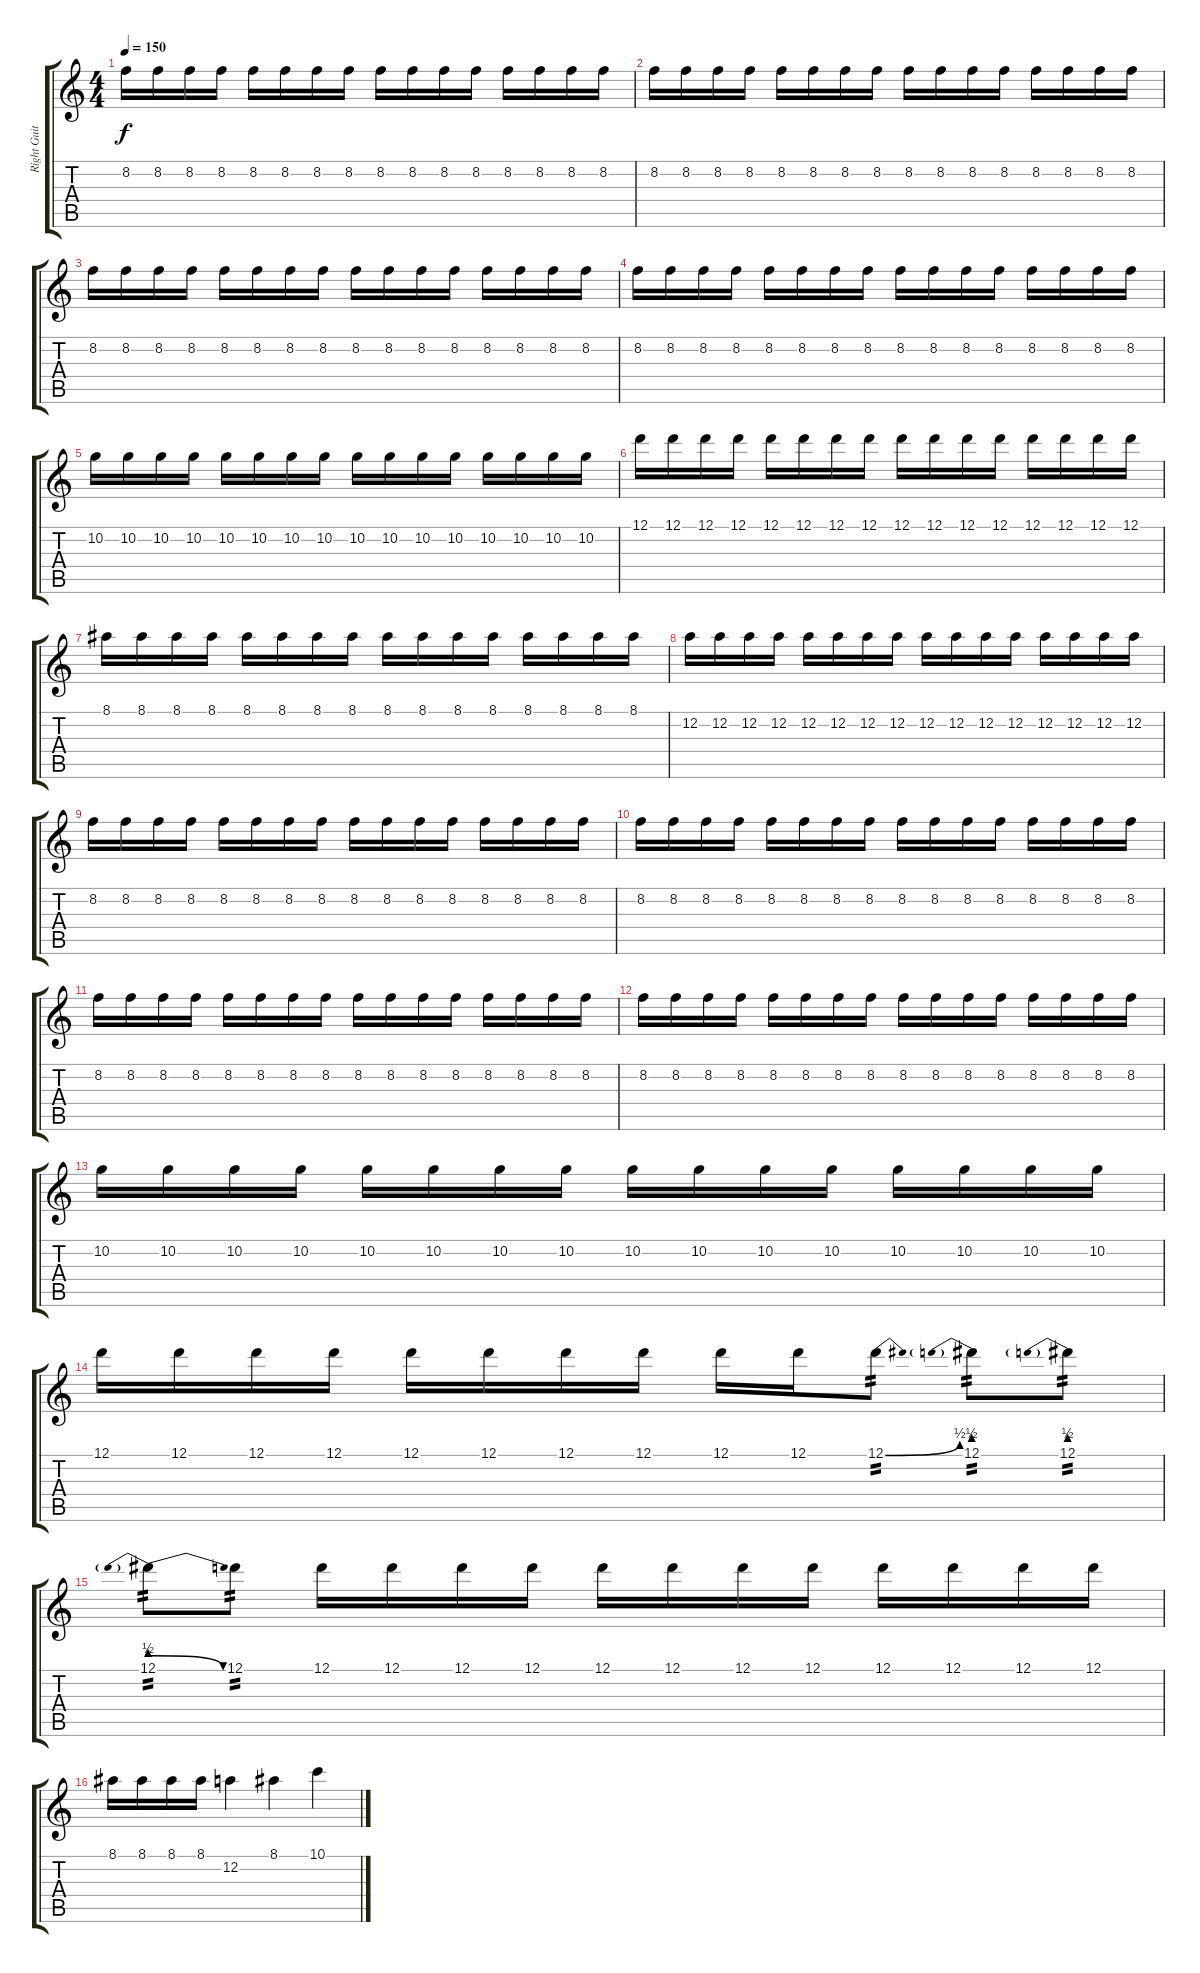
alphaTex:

\track ("Right Guitar" "Right Guit") {instrument distortionguitar}
\staff {score tabs}
\tuning (D4 A3 F3 C3 G2 C2) {hide}
\ts (4 4)
\tempo 150
\clef g2
\ks c
8.2.16{dy f} 8.2.16 8.2.16 8.2.16 8.2.16 8.2.16 8.2.16 8.2.16 8.2.16 8.2.16 8.2.16 8.2.16 8.2.16 8.2.16 8.2.16 8.2.16 |
8.2.16 8.2.16 8.2.16 8.2.16 8.2.16 8.2.16 8.2.16 8.2.16 8.2.16 8.2.16 8.2.16 8.2.16 8.2.16 8.2.16 8.2.16 8.2.16 |
8.2.16 8.2.16 8.2.16 8.2.16 8.2.16 8.2.16 8.2.16 8.2.16 8.2.16 8.2.16 8.2.16 8.2.16 8.2.16 8.2.16 8.2.16 8.2.16 |
8.2.16 8.2.16 8.2.16 8.2.16 8.2.16 8.2.16 8.2.16 8.2.16 8.2.16 8.2.16 8.2.16 8.2.16 8.2.16 8.2.16 8.2.16 8.2.16 |
10.2.16 10.2.16 10.2.16 10.2.16 10.2.16 10.2.16 10.2.16 10.2.16 10.2.16 10.2.16 10.2.16 10.2.16 10.2.16 10.2.16 10.2.16 10.2.16 |
12.1.16 12.1.16 12.1.16 12.1.16 12.1.16 12.1.16 12.1.16 12.1.16 12.1.16 12.1.16 12.1.16 12.1.16 12.1.16 12.1.16 12.1.16 12.1.16 |
8.1.16 8.1.16 8.1.16 8.1.16 8.1.16 8.1.16 8.1.16 8.1.16 8.1.16 8.1.16 8.1.16 8.1.16 8.1.16 8.1.16 8.1.16 8.1.16 |
12.2.16 12.2.16 12.2.16 12.2.16 12.2.16 12.2.16 12.2.16 12.2.16 12.2.16 12.2.16 12.2.16 12.2.16 12.2.16 12.2.16 12.2.16 12.2.16 |
8.2.16 8.2.16 8.2.16 8.2.16 8.2.16 8.2.16 8.2.16 8.2.16 8.2.16 8.2.16 8.2.16 8.2.16 8.2.16 8.2.16 8.2.16 8.2.16 |
8.2.16 8.2.16 8.2.16 8.2.16 8.2.16 8.2.16 8.2.16 8.2.16 8.2.16 8.2.16 8.2.16 8.2.16 8.2.16 8.2.16 8.2.16 8.2.16 |
8.2.16 8.2.16 8.2.16 8.2.16 8.2.16 8.2.16 8.2.16 8.2.16 8.2.16 8.2.16 8.2.16 8.2.16 8.2.16 8.2.16 8.2.16 8.2.16 |
8.2.16 8.2.16 8.2.16 8.2.16 8.2.16 8.2.16 8.2.16 8.2.16 8.2.16 8.2.16 8.2.16 8.2.16 8.2.16 8.2.16 8.2.16 8.2.16 |
10.2.16 10.2.16 10.2.16 10.2.16 10.2.16 10.2.16 10.2.16 10.2.16 10.2.16 10.2.16 10.2.16 10.2.16 10.2.16 10.2.16 10.2.16 10.2.16 |
12.1.16 12.1.16 12.1.16 12.1.16 12.1.16 12.1.16 12.1.16 12.1.16 12.1.16 12.1.16 12.1{be (bend 0 0 60 2)}.8{tp 2} 12.1{be (prebend 0 2 60 2)}.8{tp 2} 12.1{be (prebend 0 2 60 2)}.8{tp 2} |
12.1{be (prebendrelease 0 2 60 0)}.8{tp 2} 12.1.8{tp 2} 12.1.16 12.1.16 12.1.16 12.1.16 12.1.16 12.1.16 12.1.16 12.1.16 12.1.16 12.1.16 12.1.16 12.1.16 |
8.1.16 8.1.16 8.1.16 8.1.16 12.2.4 8.1.4 10.1.4
